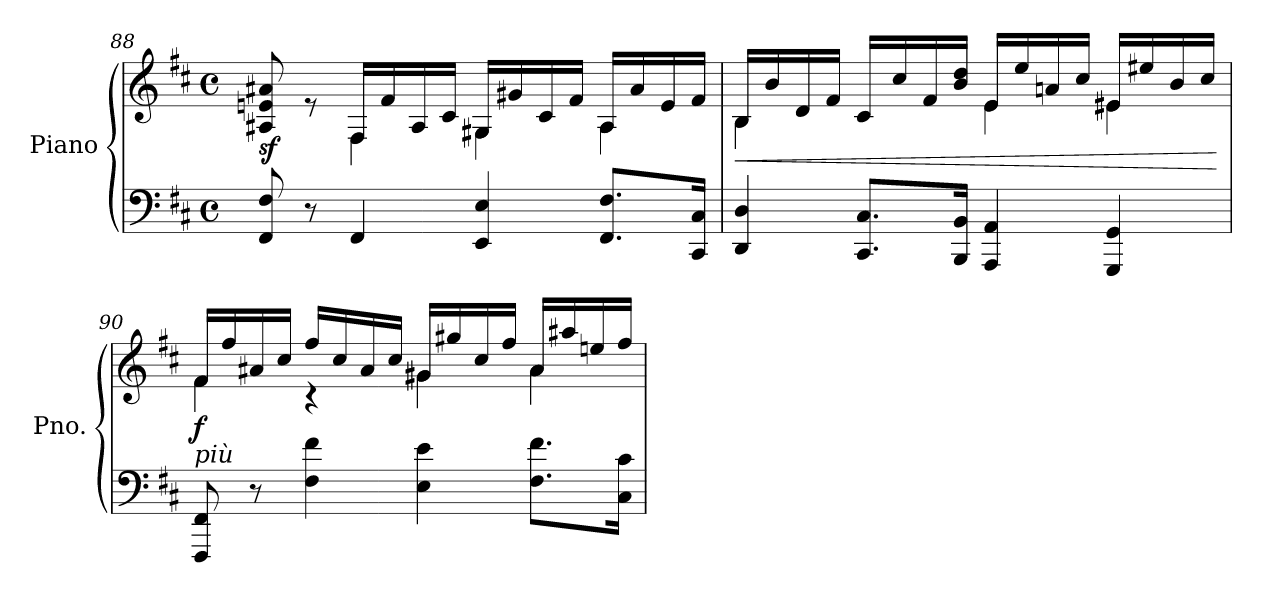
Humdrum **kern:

**kern	**kern	**dynam
*part1	*part1	*part1
*staff2	*staff1	*staff1/2
*I"Piano	*	*
*I'Pno.	*	*
!!LO:LB:g=z
*clefF4	*clefG2	*
*k[f#c#]	*k[f#c#]	*
*M4/4	*M4/4	*
*met(c)	*met(c)	*
=88	=88	=88
*	*^	*
!	!	!	!LO:DY:b
8FF#/ 8F#/	8A#X/ 8en/ 8a#X/	4reeeyy	sf
8r	8re	.	.
4FF#/	16F#/LL	4F#\	.
.	16f#/	.	.
.	16A#/	.	.
.	16c#/JJ	.	.
4EE/ 4E/	16G#X/LL	4G#\	.
.	16g#X/	.	.
.	16c#/	.	.
.	16f#/JJ	.	.
8.FF#/ 8.F#/L	16A#/LL	4A#\	.
.	16a#/	.	.
.	16e/	.	.
16CC#/ 16C#/Jk	16f#/JJ	.	.
=89	=89	=89	=89
!	!	!	!LO:HP:b
4DD/ 4D/	16B/LL	4B\	<
.	16b/	.	.
.	16d/	.	.
.	16f#/JJ	.	.
8.CC#/ 8.C#/L	16c#/LL	8.c#\Lyy	.
.	16cc#/	.	.
.	16f#/	.	.
16BBB/ 16BB/Jk	16b/ 16dd/JJ	16d\Jk	.
4AAA/ 4AA/	16e/LL	4e\	.
.	16ee/	.	.
.	16an/	.	.
.	16cc#/JJ	.	.
4GGG/ 4GG/	16e#X/LL	4e#\	.
.	16ee#X/	.	.
.	16b/	.	.
.	16cc#/JJ	.	.
*	*v	*v	*
.	.	[
=90	=90	=90
*	*^	*
!LO:TX:a:i:t=più	!	!	!
!	!	!	!LO:DY:b
8FFF#/ 8FF#/	16f#/LL	4f#\	f
.	16ff#/	.	.
8r	16a#X/	.	.
.	16cc#/JJ	.	.
4F#\ 4f#\	16ff#/LL	4r	.
.	16cc#/	.	.
.	16a#/	.	.
.	16cc#/JJ	.	.
4E\ 4e\	16g#X/LL	4g#\	.
.	16gg#X/	.	.
.	16cc#/	.	.
.	16ff#/JJ	.	.
8.F#\ 8.f#\L	16a#/LL	4a#\	.
.	16aa#X/	.	.
.	16een/	.	.
16C#\ 16c#\Jk	16ff#/JJ	.	.
*	*v	*v	*
=	=	=
*-	*-	*-
